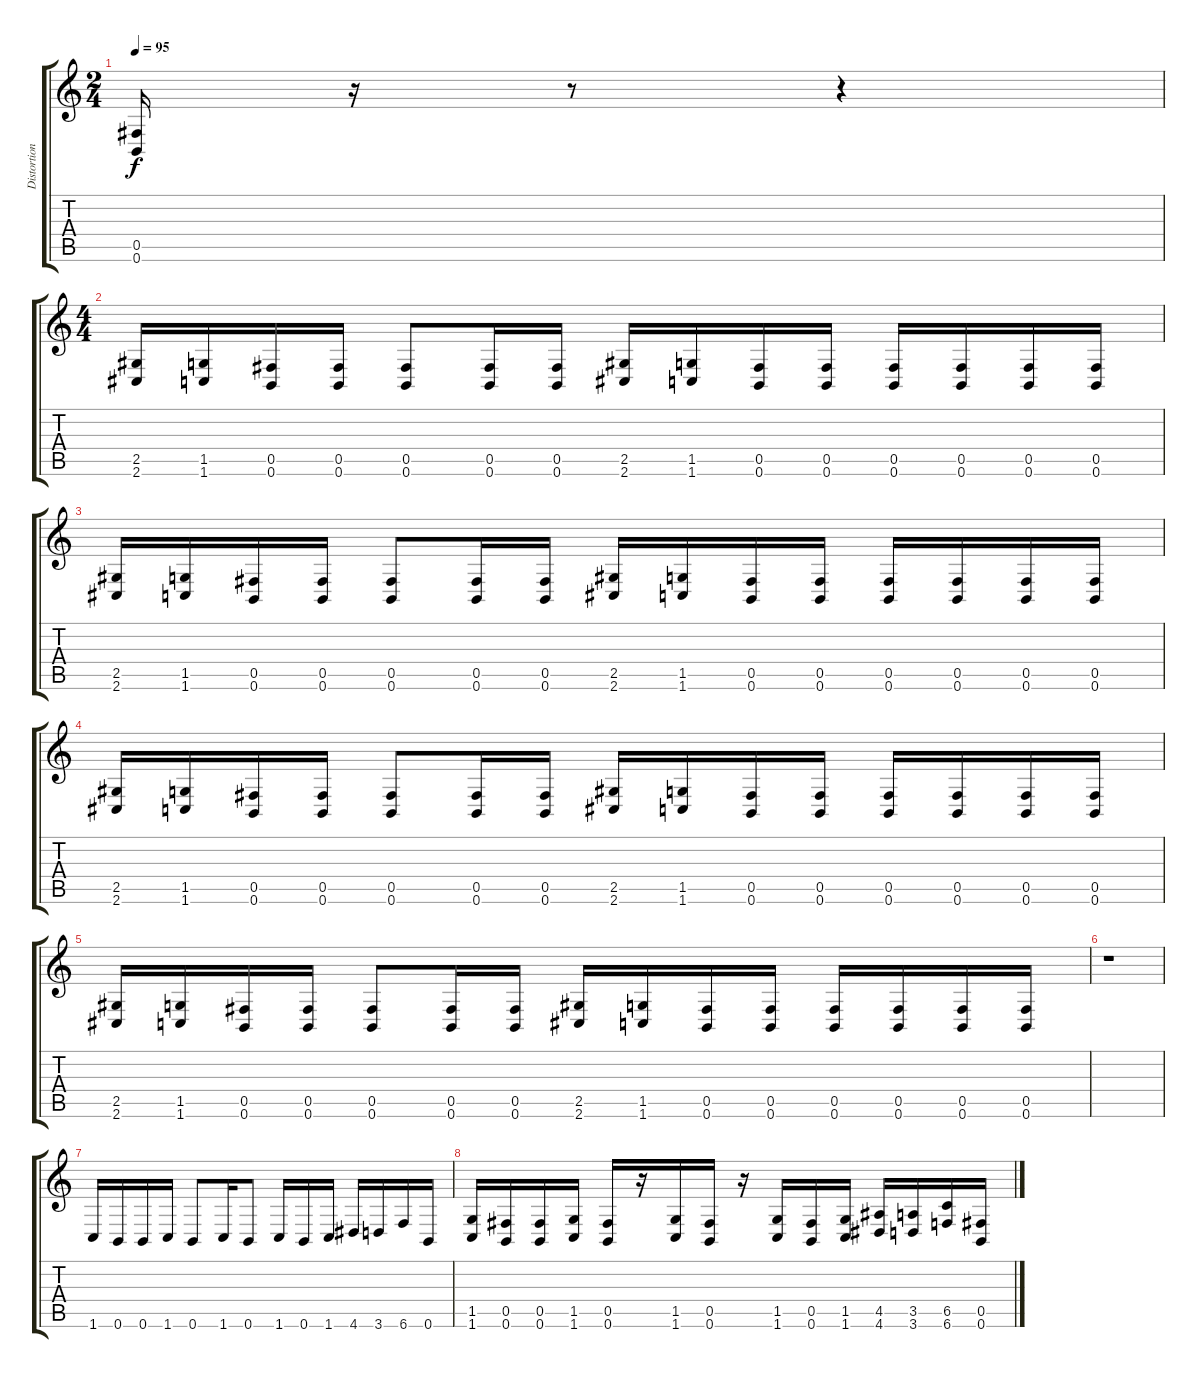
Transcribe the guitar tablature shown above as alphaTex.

\track ("Distortion Guitar" "Distortion") {instrument distortionguitar}
\staff {score tabs}
\tuning (Db4 Ab3 E3 B2 Gb2 B1) {hide}
\ts (2 4)
\tempo 95
\clef g2
\ks c
(0.5 0.6).16{dy f} r.16 r.8 r.4 |
\ts (4 4)
(2.5 2.6).16 (1.5 1.6).16 (0.5 0.6).16 (0.5 0.6).16 (0.5 0.6).8 (0.5 0.6).16 (0.5 0.6).16 (2.5 2.6).16 (1.5 1.6).16 (0.5 0.6).16 (0.5 0.6).16 (0.5 0.6).16 (0.5 0.6).16 (0.5 0.6).16 (0.5 0.6).16 |
(2.5 2.6).16 (1.5 1.6).16 (0.5 0.6).16 (0.5 0.6).16 (0.5 0.6).8 (0.5 0.6).16 (0.5 0.6).16 (2.5 2.6).16 (1.5 1.6).16 (0.5 0.6).16 (0.5 0.6).16 (0.5 0.6).16 (0.5 0.6).16 (0.5 0.6).16 (0.5 0.6).16 |
(2.5 2.6).16 (1.5 1.6).16 (0.5 0.6).16 (0.5 0.6).16 (0.5 0.6).8 (0.5 0.6).16 (0.5 0.6).16 (2.5 2.6).16 (1.5 1.6).16 (0.5 0.6).16 (0.5 0.6).16 (0.5 0.6).16 (0.5 0.6).16 (0.5 0.6).16 (0.5 0.6).16 |
(2.5 2.6).16 (1.5 1.6).16 (0.5 0.6).16 (0.5 0.6).16 (0.5 0.6).8 (0.5 0.6).16 (0.5 0.6).16 (2.5 2.6).16 (1.5 1.6).16 (0.5 0.6).16 (0.5 0.6).16 (0.5 0.6).16 (0.5 0.6).16 (0.5 0.6).16 (0.5 0.6).16 |
r.1 |
1.6.16 0.6.16 0.6.16 1.6.16 0.6.8 1.6.16 0.6.8 1.6.16 0.6.16 1.6.16 4.6.16 3.6.16 6.6.16 0.6.16 |
(1.5 1.6).16 (0.5 0.6).16 (0.5 0.6).16 (1.5 1.6).16 (0.5 0.6).16 r.16 (1.5 1.6).16 (0.5 0.6).16 r.16 (1.5 1.6).16 (0.5 0.6).16 (1.5 1.6).16 (4.5 4.6).16 (3.5 3.6).16 (6.5 6.6).16 (0.5 0.6).16
